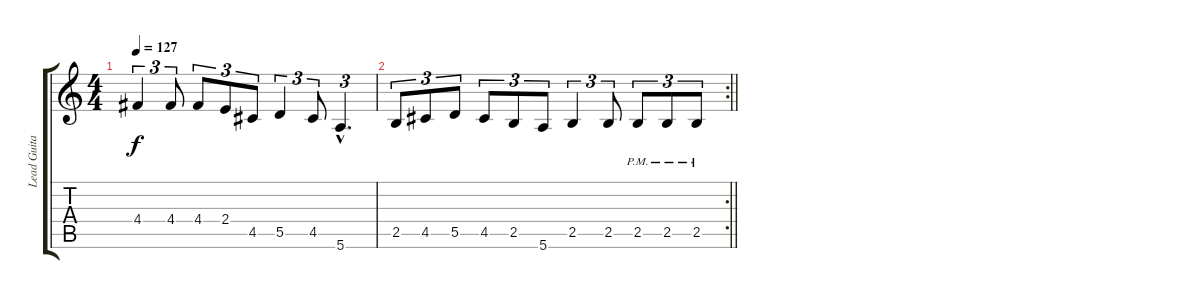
\track ("Lead Guitar" "Lead Guita") {instrument distortionguitar}
\staff {score tabs}
\tuning (E4 B3 G3 D3 A2 E2) {hide}
\ts (4 4)
\tempo 127
\clef g2
\ks c
4.4.4{tu (3 2) dy f} 4.4.8{tu (3 2)} 4.4.8{tu (3 2)} 2.4.8{tu (3 2)} 4.5.8{tu (3 2)} 5.5.4{tu (3 2)} 4.5.8{tu (3 2)} 5.6{hac}.4{d tu (3 2)} |
\rc 2
\barLineRight lightlight
2.5.8{tu (3 2)} 4.5.8{tu (3 2)} 5.5.8{tu (3 2)} 4.5.8{tu (3 2)} 2.5.8{tu (3 2)} 5.6.8{tu (3 2)} 2.5.4{tu (3 2)} 2.5.8{tu (3 2)} 2.5{pm}.8{tu (3 2)} 2.5{pm}.8{tu (3 2)} 2.5{pm}.8{tu (3 2)}
